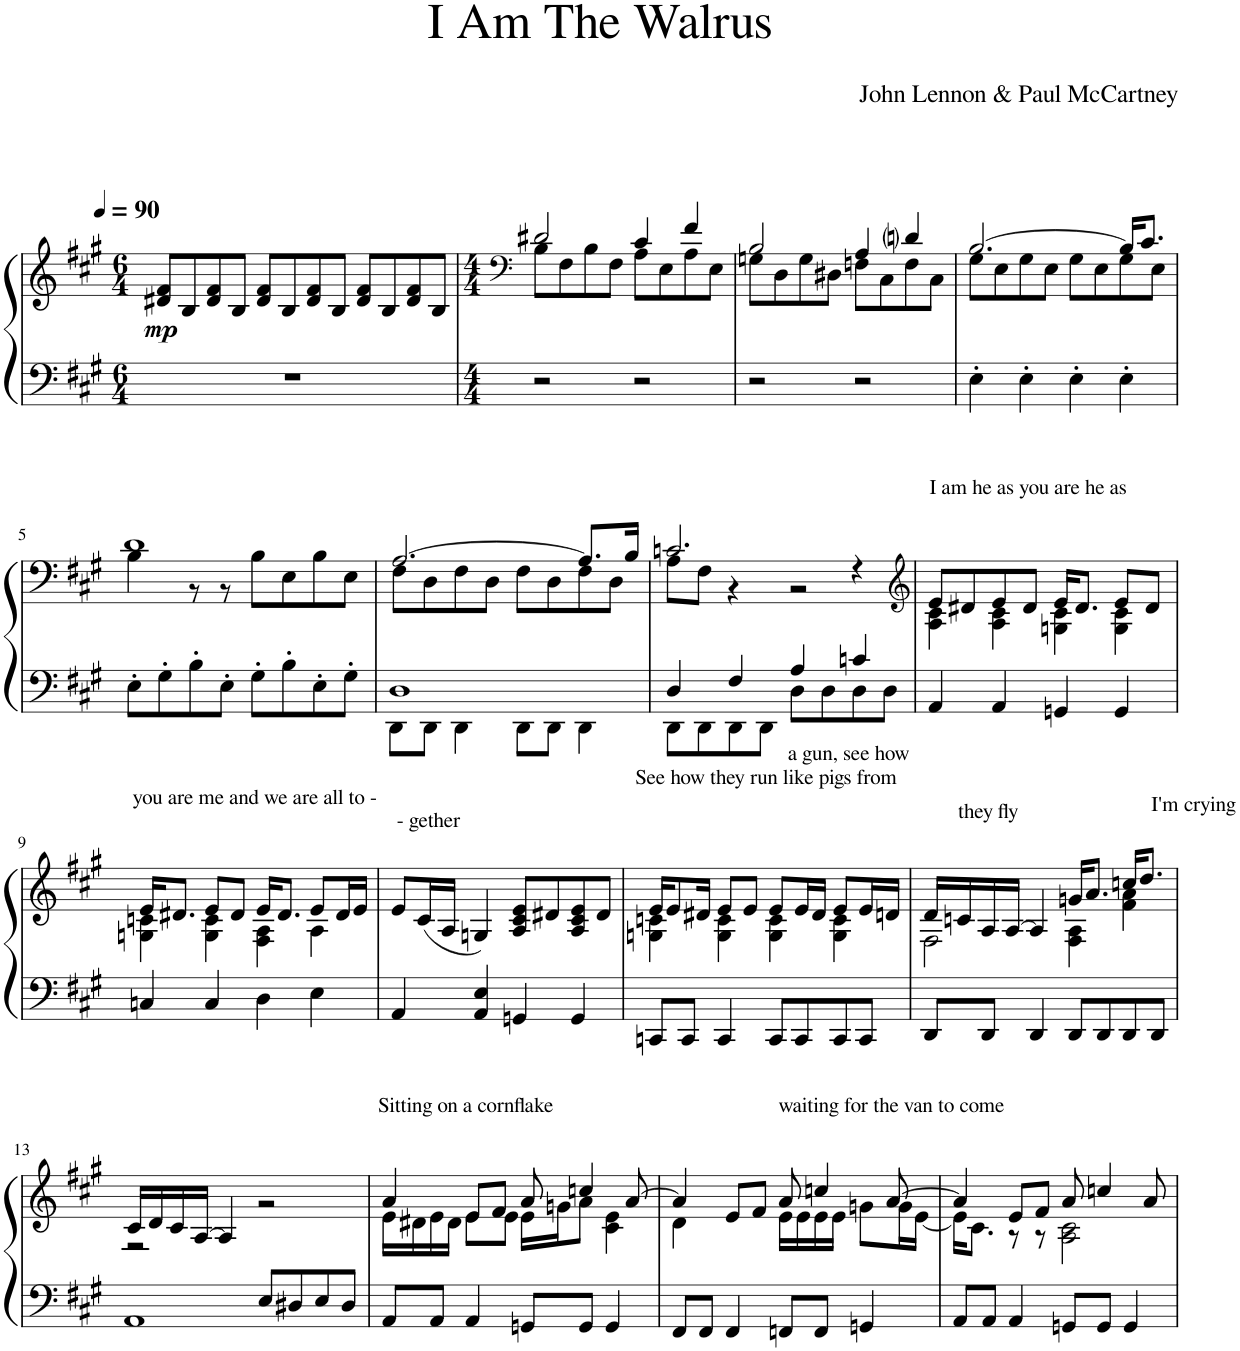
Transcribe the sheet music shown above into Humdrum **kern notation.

**kern	**kern	**dynam
*part1	*part1	*part1
*staff2	*staff1	*staff1/2
*I"Piano	*	*
*I'Pno.	*	*
*clefF4	*clefG2	*
*k[f#c#g#]	*k[f#c#g#]	*
*M6/4	*M6/4	*
*MM90	*MM90	*
=1	=1	=1
!	!	!LO:DY:b
1.r	8d#X/ 8f#/L	mp
.	8B/	.
.	8d#/ 8f#/	.
.	8B/J	.
.	8d#/ 8f#/L	.
.	8B/	.
.	8d#/ 8f#/	.
.	8B/J	.
.	8d#/ 8f#/L	.
.	8B/	.
.	8d#/ 8f#/	.
.	8B/J	.
=2	=2	=2
*	*clefF4	*
*M4/4	*M4/4	*
*	*^	*
2r	2d#X/	8B\L	.
.	.	8F#\	.
.	.	8B\	.
.	.	8F#\J	.
2r	4c#/	8A\L	.
.	.	8E\	.
.	4f#/	8A\	.
.	.	8E\J	.
=3	=3	=3	=3
2r	2B/	8Gn\L	.
.	.	8D\	.
.	.	8G\	.
.	.	8D#X\J	.
2r	4A/	8Fn\L	.
.	.	8C#\	.
.	4dni/	8F\	.
.	.	8C#\J	.
=4	=4	=4	=4
4E'\	[2.B/	8G#\L	.
.	.	8E\	.
4E'\	.	8G#\	.
.	.	8E\J	.
4E'\	.	8G#\L	.
.	.	8E\	.
4E'\	16B/KL]	8G#\	.
.	8.c#/J	.	.
.	.	8E\J	.
!!LO:LB:g=z	!!
=5	=5	=5	=5
8E'\L	1d	4B\	.
8G#'\	.	.	.
8B'\	.	8r	.
8E'\J	.	8r	.
8G#'\L	.	8B\L	.
8B'\	.	8E\	.
8E'\	.	8B\	.
8G#'\J	.	8E\J	.
=6	=6	=6	=6
*^	*	*	*
8DD\L	1D	[2.A/	8F#\L	.
8DD\J	.	.	8D\	.
4DD\	.	.	8F#\	.
.	.	.	8D\J	.
8DD\L	.	.	8F#\L	.
8DD\J	.	.	8D\	.
4DD\	.	8.A/L]	8F#\	.
.	.	.	8D\J	.
.	.	16B/Jk	.	.
=7	=7	=7	=7	=7
8DD\L	4D/	2.cn/	8A\L	.
8DD\	.	.	8F#\J	.
8DD\	4F#/	.	4r	.
8DD\J	.	.	.	.
8D\L	4A/	.	2r	.
8D\	.	.	.	.
8D\	4cn/	4r	.	.
8D\J	.	.	.	.
*v	*v	*	*	*
=8	=8	=8	=8
*	*clefG2	*	*
!	!LO:TX:a:t=I am he as you are he as	!	!
4AA/	8e/L	4A\ 4c#\	.
.	8d#X/	.	.
4AA/	8e/	4A\ 4c#\	.
.	8d#/J	.	.
4GGn/	16e/KL	4Gn\ 4c#\	.
.	8.d#/J	.	.
4GG/	8e/L	4G\ 4c#\	.
.	8d#/J	.	.
!!LO:LB:g=z	!!
=9	=9	=9	=9
!	!LO:TX:a:t=you are me and we are all to -	!	!
4Cn/	16e/KL	4Gn\ 4cn\	.
.	8.d#X/J	.	.
4C/	8e/L	4G\ 4c\	.
.	8d#/J	.	.
4D\	16e/KL	4F#\ 4A\	.
.	8.d#/J	.	.
4E\	8e/L	4A\	.
.	16d#/L	.	.
.	16e/JJ	.	.
*	*v	*v	*
=10	=10	=10
!	!LO:TX:a:t=- gether	!
4AA/	8e/L	.
.	(16c#/L	.
.	16A/JJ	.
4AA/ 4E/	4Gn/)	.
4GGn/	8A/ 8c#/ 8e/L	.
.	8d#X/	.
4GG/	8A/ 8c#/ 8e/	.
.	8d#/J	.
=11	=11	=11
*	*^	*
!	!LO:TX:a:t=See how they run like pigs from	!	!
8CCn/L	16e/KL	4Gn\ 4cn\	.
.	8e/	.	.
8CC/J	.	.	.
.	16d#X/Jk	.	.
4CC/	8e/L	4G\ 4c\	.
.	8e/J	.	.
8CC/L	8e/L	4G\ 4c\	.
8CC/	16e/L	.	.
!	!LO:TX:a:t=a gun, see how	!	!
.	16d#/JJ	.	.
8CC/	8e/L	4G\ 4c\	.
8CC/J	16e/L	.	.
.	16dn/JJ	.	.
=12	=12	=12	=12
*	*	*^	*
8DD/L	16d/LL	2F#\	2..ryy	.
!	!LO:TX:a:t=they fly	!	!	!
.	16cn/	.	.	.
8DD/J	16A/	.	.	.
.	[16A/JJ	.	.	.
4DD/	4A/]	.	.	.
8DD/L	16gn/KL	4F#\ 4A\	.	.
.	8.a/J	.	.	.
8DD/	.	.	.	.
8DD/	16ccn/KL	4f#\ 4a\	.	.
.	8.dd/J	.	.	.
!	!	!	!LO:TX:a:t=I'm crying	!
8DD/J	.	.	8ryy	.
*	*	*v	*v	*
!!LO:LB:g=z
=13	=13	=13	=13
*^	*	*	*
1AA	2ryy	16c#/LL	2r	.
.	.	16d/	.	.
.	.	16c#/	.	.
.	.	[16A/JJ	.	.
.	.	4A/]	.	.
.	8E/L	2ryy	2r	.
.	8D#X/	.	.	.
.	8E/	.	.	.
.	8D#/J	.	.	.
=14	=14	=14	=14	=14
!	!	!LO:TX:a:t=Sitting on a cornflake	!	!
*v	*v	*	*	*
8AA/L	4a/	16e\LL	.
.	.	16d#X\	.
8AA/J	.	16e\	.
.	.	16d#\JJ	.
4AA/	8e/L	8e\L	.
.	8f#/J	8e\J	.
8GGn/L	8a/	16e\LL	.
.	.	16gn\J	.
8GG/J	4ccn/	8a\J	.
4GG/	.	4c#\ 4e\	.
.	[8a/	.	.
=15	=15	=15	=15
8FF#/L	4a/]	4d\	.
8FF#/J	.	.	.
4FF#/	8e/L	4ryy	.
.	8f#/J	.	.
!	!LO:TX:a:t=waiting for the van to come	!	!
8FFn/L	8a/	16e\LL	.
.	.	16e\	.
8FF/J	4ccn/	16e\	.
.	.	16e\JJ	.
4GGn/	.	8gn\L	.
.	[8a/	16g\L	.
.	.	[16e\JJ	.
=16	=16	=16	=16
8AA/L	4a/]	16e\KL]	.
.	.	8.c#\J	.
8AA/J	.	.	.
4AA/	8e/L	8r	.
.	8f#/J	8r	.
8GGn/L	8a/	2A\ 2c#\	.
8GG/J	4ccn/	.	.
4GG/	.	.	.
.	8a/	.	.
*	*v	*v	*
=	=	=
*-	*-	*-
